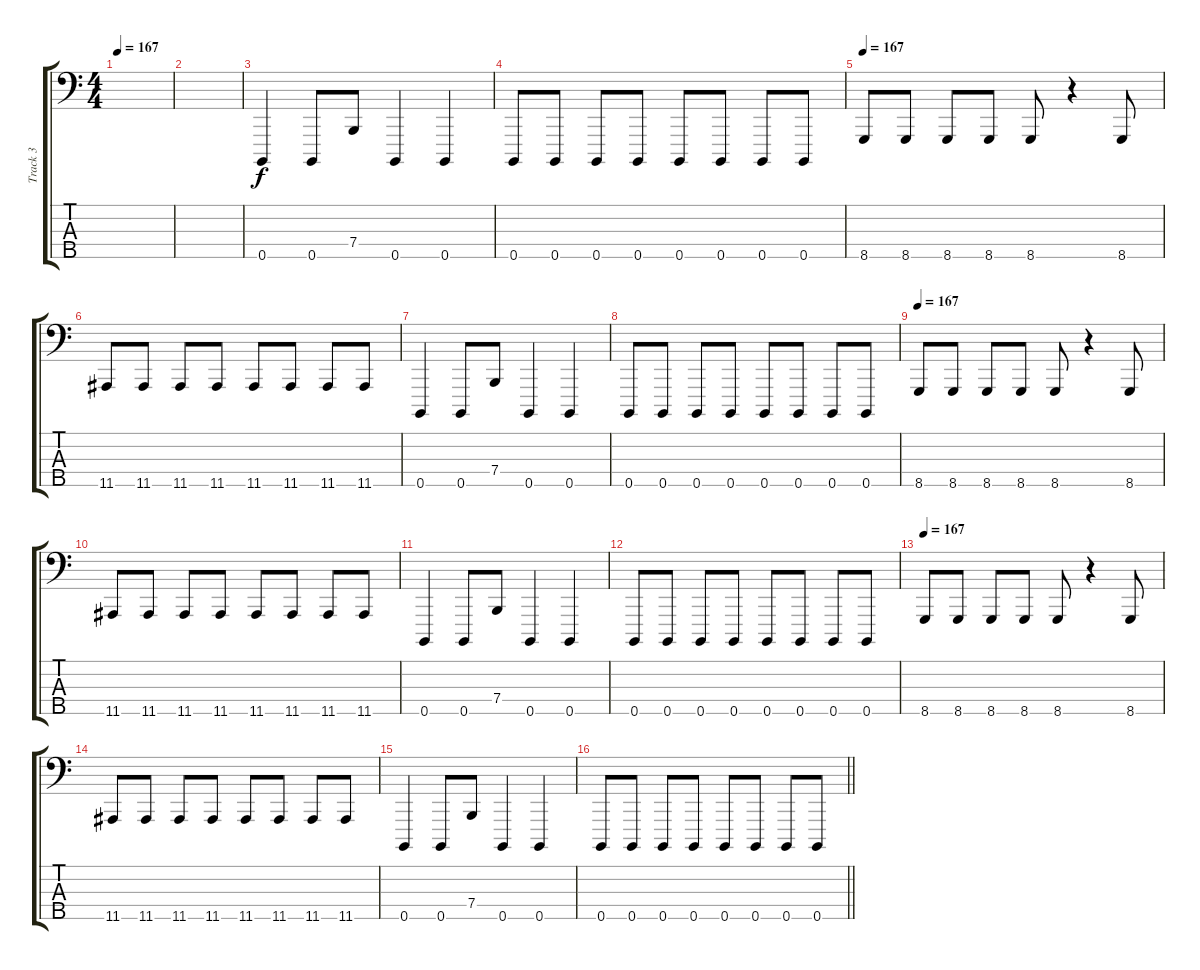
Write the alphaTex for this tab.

\track ("Track 3" "Track 3") {instrument clavinet}
\staff {score tabs}
\tuning (G2 D2 A1 E1 B0) {hide}
\ts (4 4)
\section ("" "")
\tempo 167
\clef f4
\ks c
|
|
0.5.4 0.5.8 7.4.8 0.5.4 0.5.4 |
0.5.8 0.5.8 0.5.8 0.5.8 0.5.8 0.5.8 0.5.8 0.5.8 |
\tempo 167
8.5.8 8.5.8 8.5.8 8.5.8 8.5.8 r.4 8.5.8 |
11.5.8 11.5.8 11.5.8 11.5.8 11.5.8 11.5.8 11.5.8 11.5.8 |
0.5.4 0.5.8 7.4.8 0.5.4 0.5.4 |
0.5.8 0.5.8 0.5.8 0.5.8 0.5.8 0.5.8 0.5.8 0.5.8 |
\tempo 167
8.5.8 8.5.8 8.5.8 8.5.8 8.5.8 r.4 8.5.8 |
11.5.8 11.5.8 11.5.8 11.5.8 11.5.8 11.5.8 11.5.8 11.5.8 |
0.5.4 0.5.8 7.4.8 0.5.4 0.5.4 |
0.5.8 0.5.8 0.5.8 0.5.8 0.5.8 0.5.8 0.5.8 0.5.8 |
\tempo 167
8.5.8 8.5.8 8.5.8 8.5.8 8.5.8 r.4 8.5.8 |
11.5.8 11.5.8 11.5.8 11.5.8 11.5.8 11.5.8 11.5.8 11.5.8 |
0.5.4 0.5.8 7.4.8 0.5.4 0.5.4 |
\barLineRight lightlight
0.5.8 0.5.8 0.5.8 0.5.8 0.5.8 0.5.8 0.5.8 0.5.8
